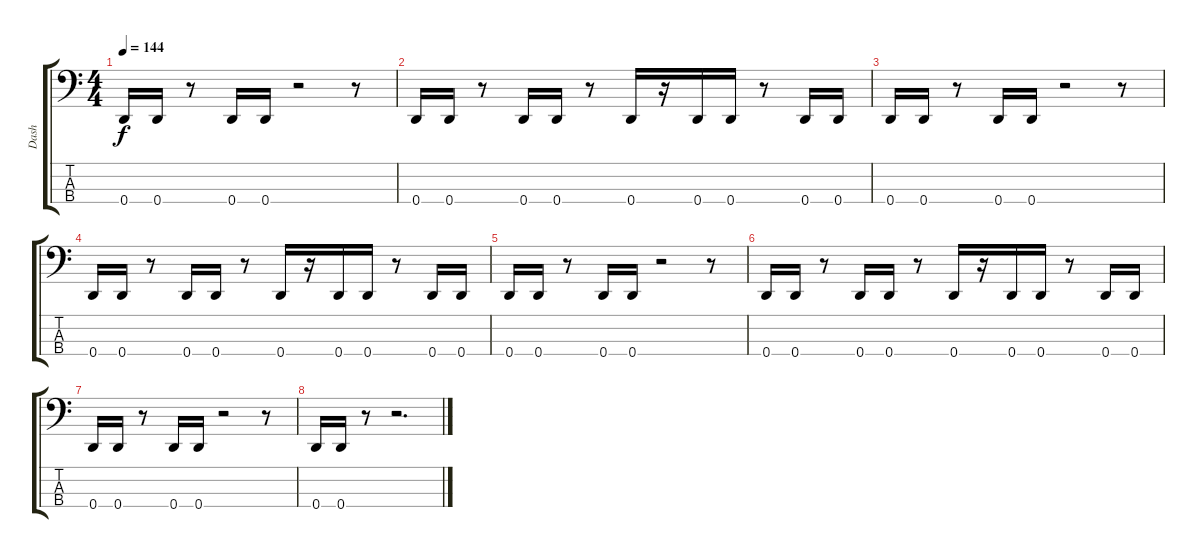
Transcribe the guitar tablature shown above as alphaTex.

\track ("Dash" "Dash") {instrument electricbassfinger}
\staff {score tabs}
\tuning (G2 D2 A1 D1) {hide}
\ts (4 4)
\tempo 144
\clef f4
\ks c
0.4.16{dy f} 0.4.16 r.8 0.4.16 0.4.16 r.2 r.8 |
0.4.16 0.4.16 r.8 0.4.16 0.4.16 r.8 0.4.16 r.16 0.4.16 0.4.16 r.8 0.4.16 0.4.16 |
0.4.16 0.4.16 r.8 0.4.16 0.4.16 r.2 r.8 |
0.4.16 0.4.16 r.8 0.4.16 0.4.16 r.8 0.4.16 r.16 0.4.16 0.4.16 r.8 0.4.16 0.4.16 |
0.4.16 0.4.16 r.8 0.4.16 0.4.16 r.2 r.8 |
0.4.16 0.4.16 r.8 0.4.16 0.4.16 r.8 0.4.16 r.16 0.4.16 0.4.16 r.8 0.4.16 0.4.16 |
0.4.16 0.4.16 r.8 0.4.16 0.4.16 r.2 r.8 |
0.4.16 0.4.16 r.8 r.2{d}
